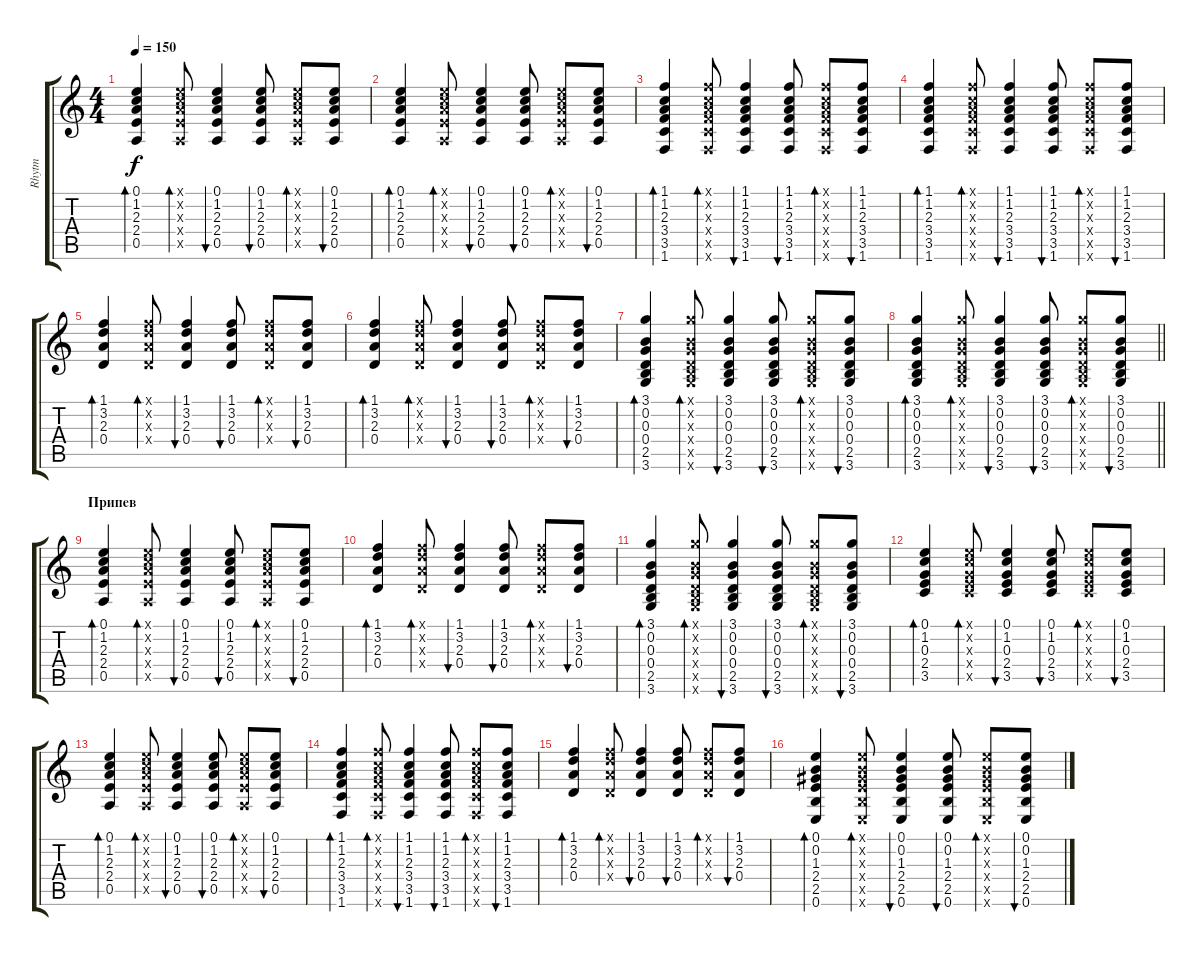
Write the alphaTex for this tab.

\track ("Rhytm" "Rhytm") {instrument acousticguitarsteel}
\staff {score tabs}
\tuning (E4 B3 G3 D3 A2 E2) {hide}
\ts (4 4)
\tempo 150
\clef g2
\ks c
(0.1 1.2 2.3 2.4 0.5).4{bd 60 dy f} (0.1{x} 1.2{x} 2.3{x} 2.4{x} 0.5{x}).8{bd 60} (0.1 1.2 2.3 2.4 0.5).4{bu 60} (0.1 1.2 2.3 2.4 0.5).8{bu 60} (0.1{x} 1.2{x} 2.3{x} 2.4{x} 0.5{x}).8{bd 60} (0.1 1.2 2.3 2.4 0.5).8{bu 60} |
(0.1 1.2 2.3 2.4 0.5).4{bd 60} (0.1{x} 1.2{x} 2.3{x} 2.4{x} 0.5{x}).8{bd 60} (0.1 1.2 2.3 2.4 0.5).4{bu 60} (0.1 1.2 2.3 2.4 0.5).8{bu 60} (0.1{x} 1.2{x} 2.3{x} 2.4{x} 0.5{x}).8{bd 60} (0.1 1.2 2.3 2.4 0.5).8{bu 60} |
(1.1 1.2 2.3 3.4 3.5 1.6).4{bd 60} (1.1{x} 1.2{x} 2.3{x} 3.4{x} 3.5{x} 1.6{x}).8{bd 60} (1.1 1.2 2.3 3.4 3.5 1.6).4{bu 60} (1.1 1.2 2.3 3.4 3.5 1.6).8{bu 60} (1.1{x} 1.2{x} 2.3{x} 3.4{x} 3.5{x} 1.6{x}).8{bd 60} (1.1 1.2 2.3 3.4 3.5 1.6).8{bu 60} |
(1.1 1.2 2.3 3.4 3.5 1.6).4{bd 60} (1.1{x} 1.2{x} 2.3{x} 3.4{x} 3.5{x} 1.6{x}).8{bd 60} (1.1 1.2 2.3 3.4 3.5 1.6).4{bu 60} (1.1 1.2 2.3 3.4 3.5 1.6).8{bu 60} (1.1{x} 1.2{x} 2.3{x} 3.4{x} 3.5{x} 1.6{x}).8{bd 60} (1.1 1.2 2.3 3.4 3.5 1.6).8{bu 60} |
(1.1 3.2 2.3 0.4).4{bd 60} (1.1{x} 3.2{x} 2.3{x} 0.4{x}).8{bd 60} (1.1 3.2 2.3 0.4).4{bu 60} (1.1 3.2 2.3 0.4).8{bu 60} (1.1{x} 3.2{x} 2.3{x} 0.4{x}).8{bd 60} (1.1 3.2 2.3 0.4).8{bu 60} |
(1.1 3.2 2.3 0.4).4{bd 60} (1.1{x} 3.2{x} 2.3{x} 0.4{x}).8{bd 60} (1.1 3.2 2.3 0.4).4{bu 60} (1.1 3.2 2.3 0.4).8{bu 60} (1.1{x} 3.2{x} 2.3{x} 0.4{x}).8{bd 60} (1.1 3.2 2.3 0.4).8{bu 60} |
(3.1 0.2 0.3 0.4 2.5 3.6).4{bd 60} (3.1{x} 0.2{x} 0.3{x} 0.4{x} 2.5{x} 3.6{x}).8{bd 60} (3.1 0.2 0.3 0.4 2.5 3.6).4{bu 60} (3.1 0.2 0.3 0.4 2.5 3.6).8{bu 60} (3.1{x} 0.2{x} 0.3{x} 0.4{x} 2.5{x} 3.6{x}).8{bd 60} (3.1 0.2 0.3 0.4 2.5 3.6).8{bu 60} |
\barLineRight lightlight
(3.1 0.2 0.3 0.4 2.5 3.6).4{bd 60} (3.1{x} 0.2{x} 0.3{x} 0.4{x} 2.5{x} 3.6{x}).8{bd 60} (3.1 0.2 0.3 0.4 2.5 3.6).4{bu 60} (3.1 0.2 0.3 0.4 2.5 3.6).8{bu 60} (3.1{x} 0.2{x} 0.3{x} 0.4{x} 2.5{x} 3.6{x}).8{bd 60} (3.1 0.2 0.3 0.4 2.5 3.6).8{bu 60} |
\section ("" "Припев")
(0.1 1.2 2.3 2.4 0.5).4{bd 60} (0.1{x} 1.2{x} 2.3{x} 2.4{x} 0.5{x}).8{bd 60} (0.1 1.2 2.3 2.4 0.5).4{bu 60} (0.1 1.2 2.3 2.4 0.5).8{bu 60} (0.1{x} 1.2{x} 2.3{x} 2.4{x} 0.5{x}).8{bd 60} (0.1 1.2 2.3 2.4 0.5).8{bu 60} |
(1.1 3.2 2.3 0.4).4{bd 60} (1.1{x} 3.2{x} 2.3{x} 0.4{x}).8{bd 60} (1.1 3.2 2.3 0.4).4{bu 60} (1.1 3.2 2.3 0.4).8{bu 60} (1.1{x} 3.2{x} 2.3{x} 0.4{x}).8{bd 60} (1.1 3.2 2.3 0.4).8{bu 60} |
(3.1 0.2 0.3 0.4 2.5 3.6).4{bd 60} (3.1{x} 0.2{x} 0.3{x} 0.4{x} 2.5{x} 3.6{x}).8{bd 60} (3.1 0.2 0.3 0.4 2.5 3.6).4{bu 60} (3.1 0.2 0.3 0.4 2.5 3.6).8{bu 60} (3.1{x} 0.2{x} 0.3{x} 0.4{x} 2.5{x} 3.6{x}).8{bd 60} (3.1 0.2 0.3 0.4 2.5 3.6).8{bu 60} |
(0.1 1.2 0.3 2.4 3.5).4{bd 60} (0.1{x} 1.2{x} 0.3{x} 2.4{x} 3.5{x}).8{bd 60} (0.1 1.2 0.3 2.4 3.5).4{bu 60} (0.1 1.2 0.3 2.4 3.5).8{bu 60} (0.1{x} 1.2{x} 0.3{x} 2.4{x} 3.5{x}).8{bd 60} (0.1 1.2 0.3 2.4 3.5).8{bu 60} |
(0.1 1.2 2.3 2.4 0.5).4{bd 60} (0.1{x} 1.2{x} 2.3{x} 2.4{x} 0.5{x}).8{bd 60} (0.1 1.2 2.3 2.4 0.5).4{bu 60} (0.1 1.2 2.3 2.4 0.5).8{bu 60} (0.1{x} 1.2{x} 2.3{x} 2.4{x} 0.5{x}).8{bd 60} (0.1 1.2 2.3 2.4 0.5).8{bu 60} |
(1.1 1.2 2.3 3.4 3.5 1.6).4{bd 60} (1.1{x} 1.2{x} 2.3{x} 3.4{x} 3.5{x} 1.6{x}).8{bd 60} (1.1 1.2 2.3 3.4 3.5 1.6).4{bu 60} (1.1 1.2 2.3 3.4 3.5 1.6).8{bu 60} (1.1{x} 1.2{x} 2.3{x} 3.4{x} 3.5{x} 1.6{x}).8{bd 60} (1.1 1.2 2.3 3.4 3.5 1.6).8{bu 60} |
(1.1 3.2 2.3 0.4).4{bd 60} (1.1{x} 3.2{x} 2.3{x} 0.4{x}).8{bd 60} (1.1 3.2 2.3 0.4).4{bu 60} (1.1 3.2 2.3 0.4).8{bu 60} (1.1{x} 3.2{x} 2.3{x} 0.4{x}).8{bd 60} (1.1 3.2 2.3 0.4).8{bu 60} |
(0.1 0.2 1.3 2.4 2.5 0.6).4{bd 60} (0.1{x} 0.2{x} 1.3{x} 2.4{x} 2.5{x} 0.6{x}).8{bd 60} (0.1 0.2 1.3 2.4 2.5 0.6).4{bu 60} (0.1 0.2 1.3 2.4 2.5 0.6).8{bu 60} (0.1{x} 0.2{x} 1.3{x} 2.4{x} 2.5{x} 0.6{x}).8{bd 60} (0.1 0.2 1.3 2.4 2.5 0.6).8{bu 60}
